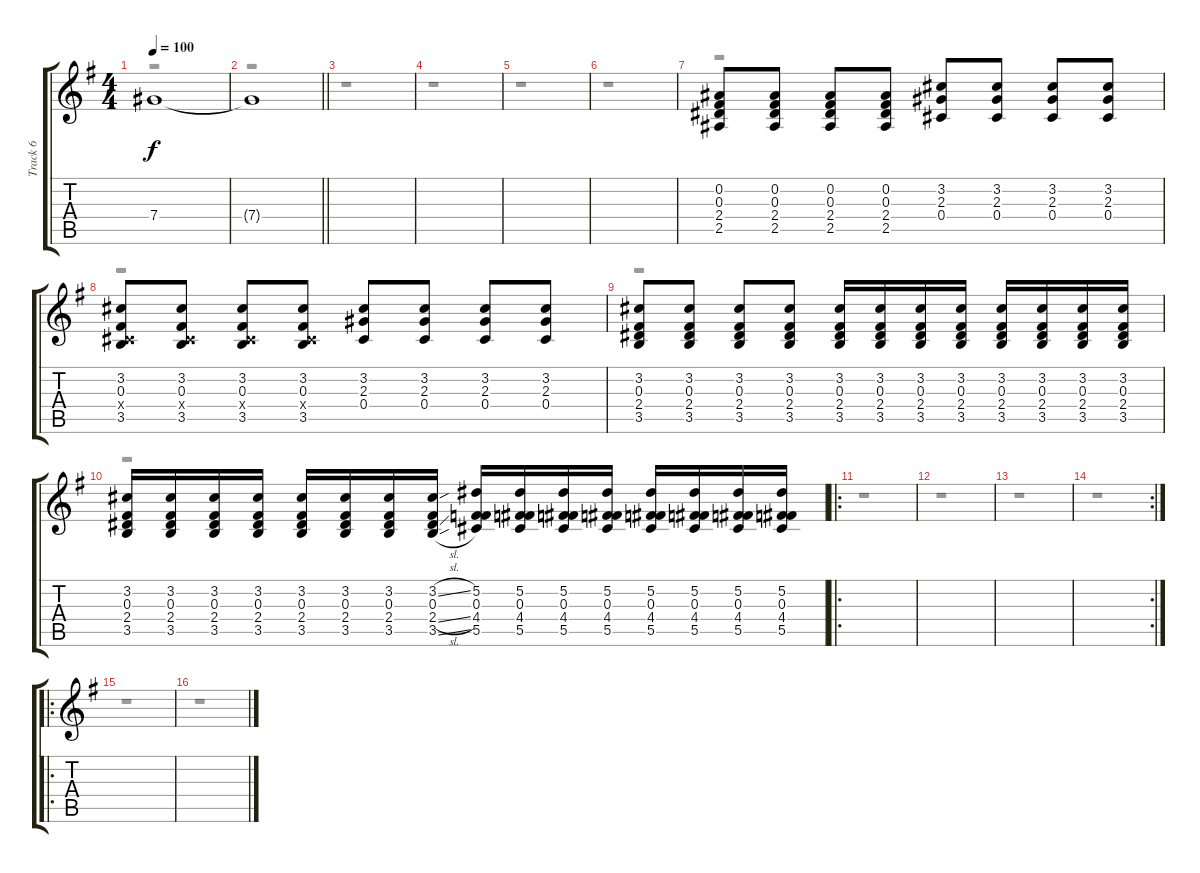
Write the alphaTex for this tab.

\track ("Track 6" "Track 6") {instrument distortionguitar}
\staff {score tabs}
\tuning (Eb4 Bb3 Gb3 Db3 Ab2 Eb2) {hide}
\voice
\ts (4 4)
\tempo 100
\clef g2
\ks g
7.4{t}.1{dy f} |
\barLineRight lightlight
7.4{t}.1 |
|
|
|
|
(0.2 0.3 2.4 2.5).8 (0.2 0.3 2.4 2.5).8 (0.2 0.3 2.4 2.5).8 (0.2 0.3 2.4 2.5).8 (3.2 2.3 0.4).8 (3.2 2.3 0.4).8 (3.2 2.3 0.4).8 (3.2 2.3 0.4).8 |
(3.2 0.3 0.4{x} 3.5).8 (3.2 0.3 0.4{x} 3.5).8 (3.2 0.3 0.4{x} 3.5).8 (3.2 0.3 0.4{x} 3.5).8 (3.2 2.3 0.4).8 (3.2 2.3 0.4).8 (3.2 2.3 0.4).8 (3.2 2.3 0.4).8 |
(3.2 0.3 2.4 3.5).8 (3.2 0.3 2.4 3.5).8 (3.2 0.3 2.4 3.5).8 (3.2 0.3 2.4 3.5).8 (3.2 0.3 2.4 3.5).16 (3.2 0.3 2.4 3.5).16 (3.2 0.3 2.4 3.5).16 (3.2 0.3 2.4 3.5).16 (3.2 0.3 2.4 3.5).16 (3.2 0.3 2.4 3.5).16 (3.2 0.3 2.4 3.5).16 (3.2 0.3 2.4 3.5).16 |
(3.2 0.3 2.4 3.5).16 (3.2 0.3 2.4 3.5).16 (3.2 0.3 2.4 3.5).16 (3.2 0.3 2.4 3.5).16 (3.2 0.3 2.4 3.5).16 (3.2 0.3 2.4 3.5).16 (3.2 0.3 2.4 3.5).16 (3.2{sl} 0.3 2.4{sl} 3.5{sl}).16 (5.2 0.3 4.4 5.5).16 (5.2 0.3 4.4 5.5).16 (5.2 0.3 4.4 5.5).16 (5.2 0.3 4.4 5.5).16 (5.2 0.3 4.4 5.5).16 (5.2 0.3 4.4 5.5).16 (5.2 0.3 4.4 5.5).16 (5.2 0.3 4.4 5.5).16 |
\ro
|
|
|
\rc 2
|
\ro
|
\voice
\clef g2
\ottava regular
\simile none
\ks g
r.1{dy f} |
\barLineRight lightlight
r.1 |
r.1 |
r.1 |
r.1 |
r.1 |
r.1 |
r.1 |
r.1 |
r.1 |
r.1 |
r.1 |
r.1 |
r.1 |
r.1 |
r.1
